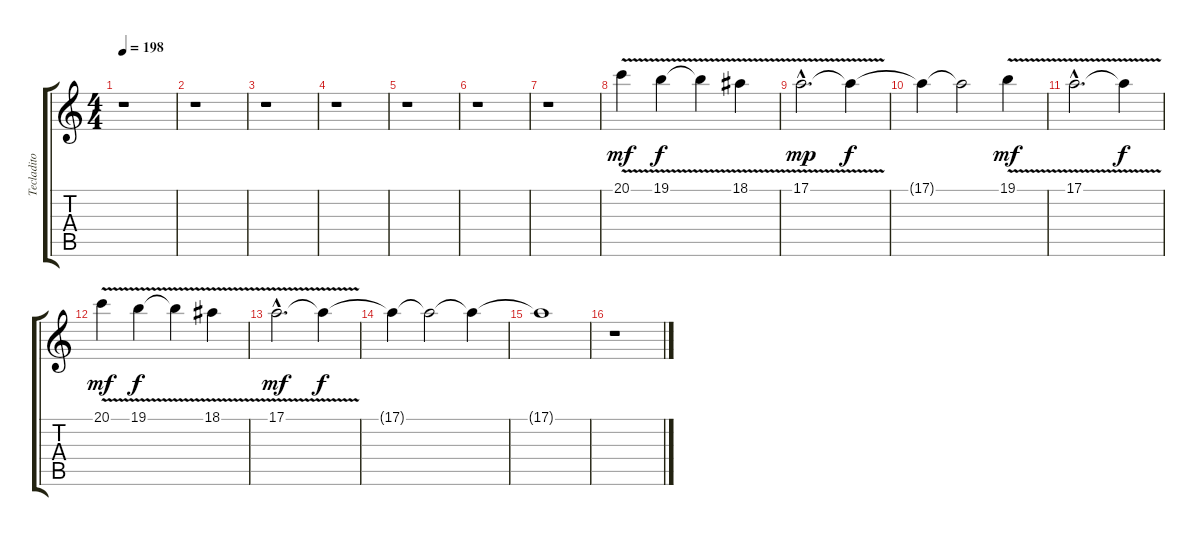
\track ("Tecladito" "Tecladito") {instrument recorder}
\staff {score tabs}
\tuning (E4 B3 G3 D3 A2 E2) {hide}
\ts (4 4)
\tempo 198
\clef g2
\ks c
r.1{dy mp} |
r.1 |
r.1 |
r.1 |
r.1 |
r.1 |
r.1 |
20.1{v}.4{dy mf} 19.1{v}.4{dy f} 19.1{t}.4 18.1{v}.4 |
17.1{v hac}.2{d dy mp} 17.1{t}.4{dy f} |
17.1{t}.4 17.1{t}.2 19.1{v}.4{dy mf} |
17.1{v hac}.2{d} 17.1{t}.4{dy f} |
20.1{v}.4{dy mf} 19.1{v}.4{dy f} 19.1{t}.4 18.1{v}.4 |
17.1{v hac}.2{d dy mf} 17.1{t}.4{dy f} |
17.1{t}.4 17.1{t}.2 17.1{t}.4 |
17.1{t}.1 |
r.1
